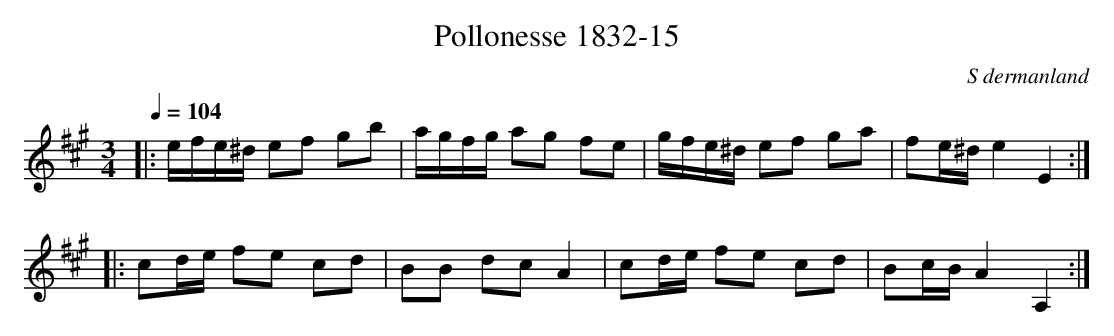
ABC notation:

X:1
T:Pollonesse 1832-15
O:S dermanland
M: 3/4
L: 1/8
Q:1/4=104
K:A
|:e/2f/2e/2^d/2 ef gb|a/2g/2f/2g/2 ag fe|g/2f/2e/2^d/2 ef ga|fe/2^d/2 e2 E2:|
|:cd/2e/2 fe cd|BB dc A2|cd/2e/2 fe cd|Bc/2B/2 A2 A,2:|
